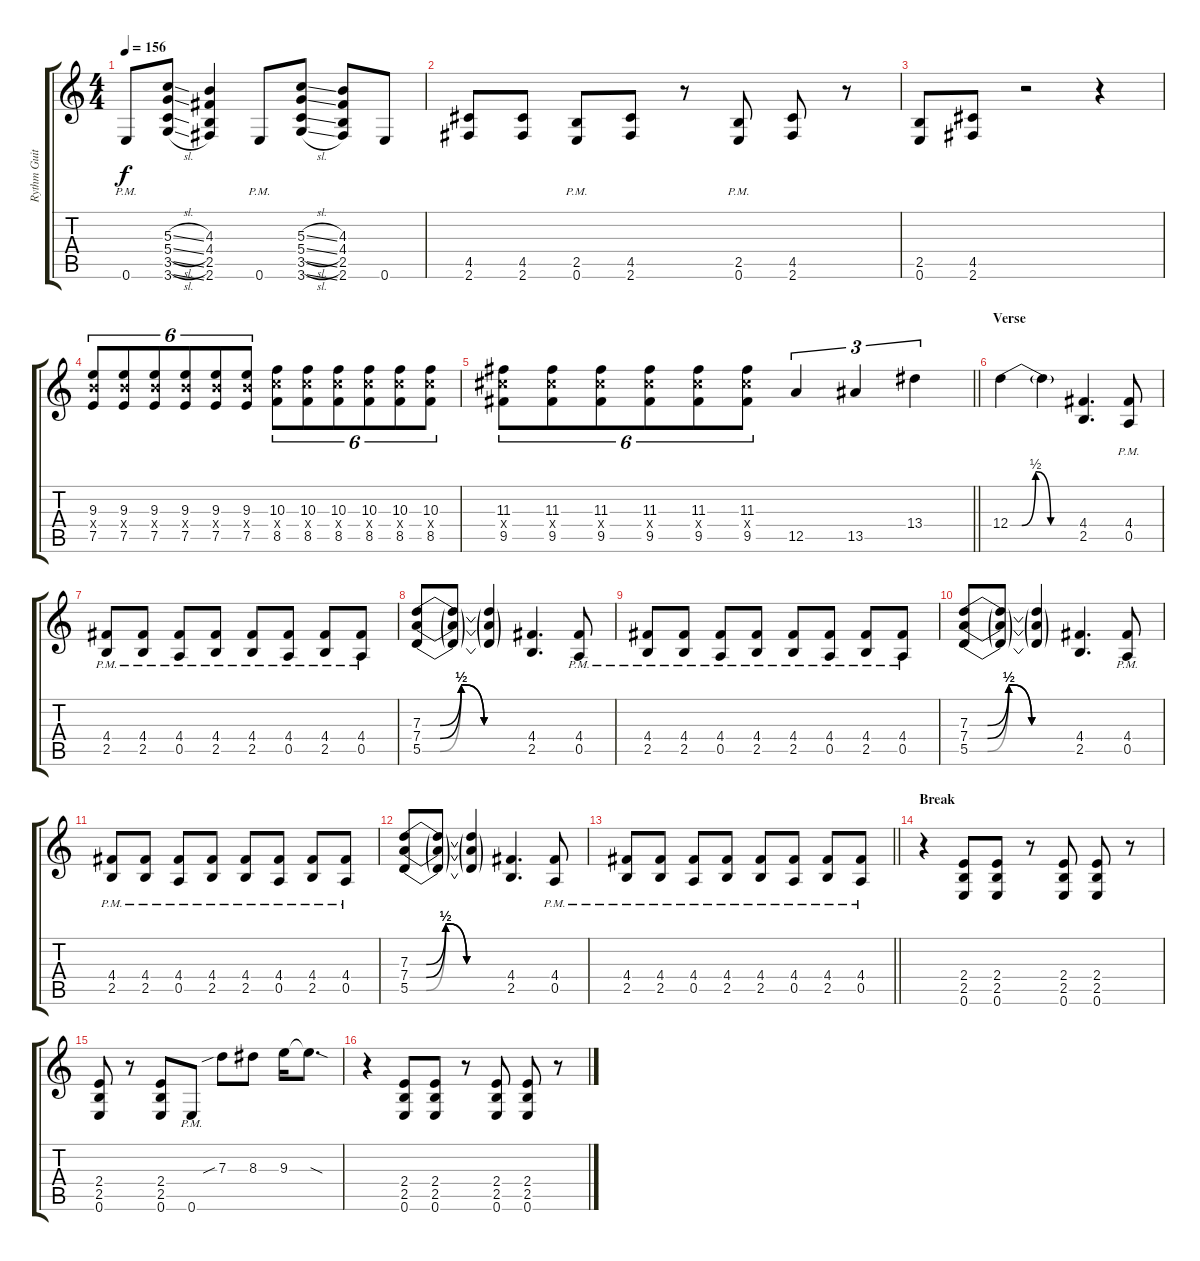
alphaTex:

\track ("Rythm Guitar 2" "Rythm Guit") {instrument distortionguitar}
\staff {score tabs}
\tuning (E4 B3 G3 D3 A2 E2) {hide}
\ts (4 4)
\tempo 156
\clef g2
\ks c
0.6{pm}.8{dy f} (5.3{sl} 5.4{sl} 3.5{sl} 3.6{sl}).8 (4.3 4.4 2.5 2.6).4 0.6{pm}.8 (5.3{sl} 5.4{sl} 3.5{sl} 3.6{sl}).8 (4.3 4.4 2.5 2.6).8 0.6.8 |
(4.5 2.6).8 (4.5 2.6).8 (2.5{pm} 0.6).8 (4.5 2.6).8 r.8 (2.5{pm} 0.6{pm}).8 (4.5 2.6).8 r.8 |
(2.5 0.6).8 (4.5 2.6).8 r.2 r.4 |
(9.3 9.4{x} 7.5).8{tu (6 4)} (9.3 9.4{x} 7.5).8{tu (6 4)} (9.3 9.4{x} 7.5).8{tu (6 4)} (9.3 9.4{x} 7.5).8{tu (6 4)} (9.3 9.4{x} 7.5).8{tu (6 4)} (9.3 9.4{x} 7.5).8{tu (6 4)} (10.3 10.4{x} 8.5).8{tu (6 4)} (10.3 10.4{x} 8.5).8{tu (6 4)} (10.3 10.4{x} 8.5).8{tu (6 4)} (10.3 10.4{x} 8.5).8{tu (6 4)} (10.3 10.4{x} 8.5).8{tu (6 4)} (10.3 10.4{x} 8.5).8{tu (6 4)} |
\barLineRight lightlight
(11.3 11.4{x} 9.5).8{tu (6 4)} (11.3 11.4{x} 9.5).8{tu (6 4)} (11.3 11.4{x} 9.5).8{tu (6 4)} (11.3 11.4{x} 9.5).8{tu (6 4)} (11.3 11.4{x} 9.5).8{tu (6 4)} (11.3 11.4{x} 9.5).8{tu (6 4)} 12.5.4{tu (3 2)} 13.5.4{tu (3 2)} 13.4.4{tu (3 2)} |
\section ("" "Verse")
12.4{be (custom 0 0 10 0 22 2 35 0 60 0)}.4 12.4{t}.4 (4.4 2.5).4{d} (4.4{pm} 0.5{pm}).8 |
(4.4{pm} 2.5{pm}).8 (4.4{pm} 2.5{pm}).8 (4.4{pm} 0.5{pm}).8 (4.4{pm} 2.5{pm}).8 (4.4{pm} 2.5{pm}).8 (4.4{pm} 0.5{pm}).8 (4.4{pm} 2.5{pm}).8 (4.4{pm} 0.5{pm}).8 |
(7.3{be (custom 0 0 10 0 22 2 35 0 60 0)} 7.4{be (custom 0 0 10 0 22 2 35 0 45 0 60 0)} 5.5{be (custom 0 0 10 0 22 2 35 0 60 0)}).8 (7.3{t} 7.4{t} 5.5{t}).8 (7.3{t} 7.4{t} 5.5{t}).4 (4.4 2.5).4{d} (4.4{pm} 0.5{pm}).8 |
(4.4{pm} 2.5{pm}).8 (4.4{pm} 2.5{pm}).8 (4.4{pm} 0.5{pm}).8 (4.4{pm} 2.5{pm}).8 (4.4{pm} 2.5{pm}).8 (4.4{pm} 0.5{pm}).8 (4.4{pm} 2.5{pm}).8 (4.4{pm} 0.5{pm}).8 |
(7.3{be (custom 0 0 10 0 22 2 35 0 60 0)} 7.4{be (custom 0 0 10 0 22 2 35 0 45 0 60 0)} 5.5{be (custom 0 0 10 0 22 2 35 0 60 0)}).8 (7.3{t} 7.4{t} 5.5{t}).8 (7.3{t} 7.4{t} 5.5{t}).4 (4.4 2.5).4{d} (4.4{pm} 0.5{pm}).8 |
(4.4{pm} 2.5{pm}).8 (4.4{pm} 2.5{pm}).8 (4.4{pm} 0.5{pm}).8 (4.4{pm} 2.5{pm}).8 (4.4{pm} 2.5{pm}).8 (4.4{pm} 0.5{pm}).8 (4.4{pm} 2.5{pm}).8 (4.4{pm} 0.5{pm}).8 |
(7.3{be (custom 0 0 10 0 22 2 35 0 60 0)} 7.4{be (custom 0 0 10 0 22 2 35 0 45 0 60 0)} 5.5{be (custom 0 0 10 0 22 2 35 0 60 0)}).8 (7.3{t} 7.4{t} 5.5{t}).8 (7.3{t} 7.4{t} 5.5{t}).4 (4.4 2.5).4{d} (4.4{pm} 0.5{pm}).8 |
\barLineRight lightlight
(4.4{pm} 2.5{pm}).8 (4.4{pm} 2.5{pm}).8 (4.4{pm} 0.5{pm}).8 (4.4{pm} 2.5{pm}).8 (4.4{pm} 2.5{pm}).8 (4.4{pm} 0.5{pm}).8 (4.4{pm} 2.5{pm}).8 (4.4{pm} 0.5{pm}).8 |
\section ("" "Break")
r.4 (2.4 2.5 0.6).8 (2.4 2.5 0.6).8 r.8 (2.4 2.5 0.6).8 (2.4 2.5 0.6).8 r.8 |
(2.4 2.5 0.6).8 r.8 (2.4 2.5 0.6).8 0.6{pm}.8 7.3{sib}.8 8.3.8 9.3.16 9.3{sod t}.8{d} |
r.4 (2.4 2.5 0.6).8 (2.4 2.5 0.6).8 r.8 (2.4 2.5 0.6).8 (2.4 2.5 0.6).8 r.8
